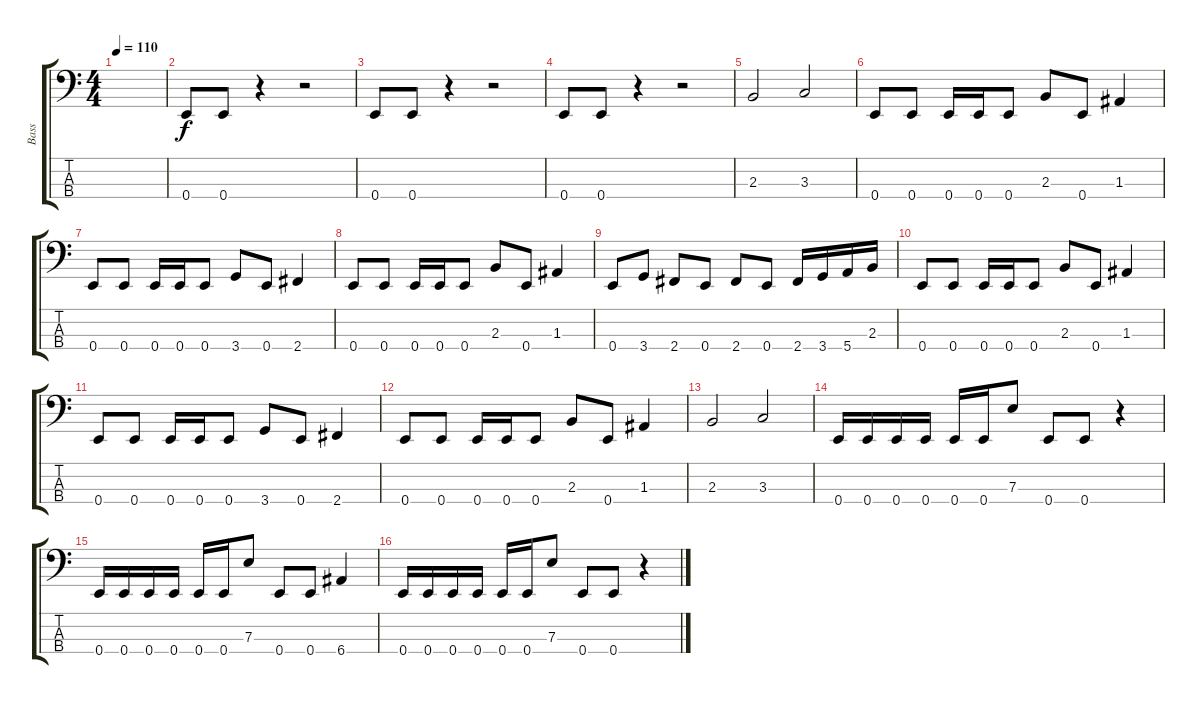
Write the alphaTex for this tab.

\track ("Bass" "Bass") {instrument electricbasspick}
\staff {score tabs}
\tuning (G2 D2 A1 E1) {hide}
\ts (4 4)
\tempo 110
\clef f4
\ks c
|
0.4.8 0.4.8 r.4 r.2 |
0.4.8 0.4.8 r.4 r.2 |
0.4.8 0.4.8 r.4 r.2 |
2.3.2 3.3.2 |
0.4.8 0.4.8 0.4.16 0.4.16 0.4.8 2.3.8 0.4.8 1.3.4 |
0.4.8 0.4.8 0.4.16 0.4.16 0.4.8 3.4.8 0.4.8 2.4.4 |
0.4.8 0.4.8 0.4.16 0.4.16 0.4.8 2.3.8 0.4.8 1.3.4 |
0.4.8 3.4.8 2.4.8 0.4.8 2.4.8 0.4.8 2.4.16 3.4.16 5.4.16 2.3.16 |
0.4.8 0.4.8 0.4.16 0.4.16 0.4.8 2.3.8 0.4.8 1.3.4 |
0.4.8 0.4.8 0.4.16 0.4.16 0.4.8 3.4.8 0.4.8 2.4.4 |
0.4.8 0.4.8 0.4.16 0.4.16 0.4.8 2.3.8 0.4.8 1.3.4 |
2.3.2 3.3.2 |
0.4.16 0.4.16 0.4.16 0.4.16 0.4.16 0.4.16 7.3.8 0.4.8 0.4.8 r.4 |
0.4.16 0.4.16 0.4.16 0.4.16 0.4.16 0.4.16 7.3.8 0.4.8 0.4.8 6.4.4 |
0.4.16 0.4.16 0.4.16 0.4.16 0.4.16 0.4.16 7.3.8 0.4.8 0.4.8 r.4
